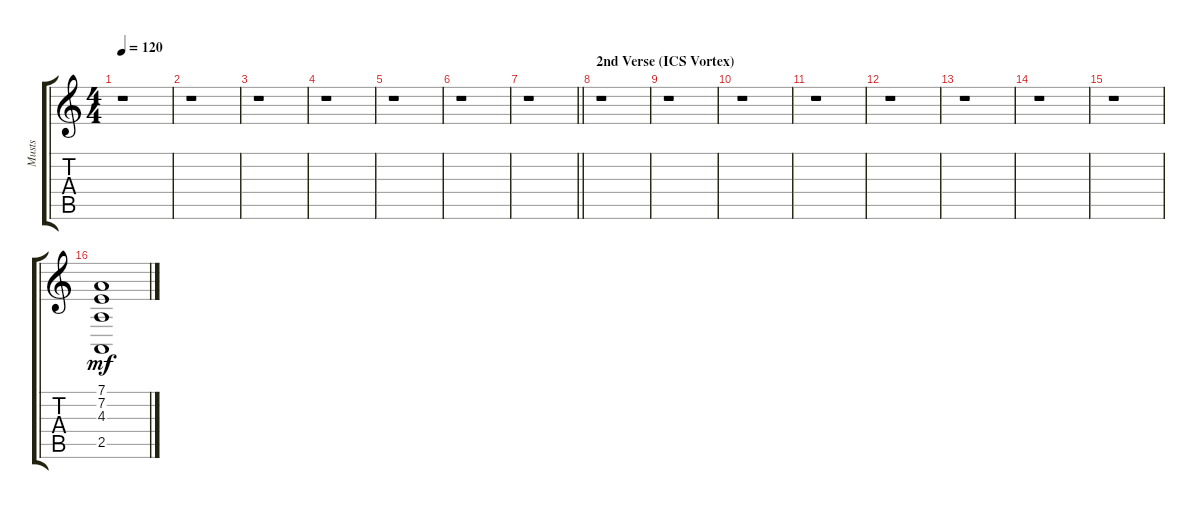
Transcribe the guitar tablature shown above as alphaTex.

\track ("Musts" "Musts") {instrument choiraahs}
\staff {score tabs}
\tuning (D4 A3 F3 C3 G2 D2) {hide}
\ts (4 4)
\tempo 120
\clef g2
\ks c
r.1{dy mf} |
r.1 |
r.1 |
r.1 |
r.1 |
r.1 |
\barLineRight lightlight
r.1 |
\section ("" "2nd Verse (ICS Vortex)")
r.1 |
r.1 |
r.1 |
r.1 |
r.1 |
r.1 |
r.1 |
r.1 |
(7.1 7.2 4.3 2.5).1
